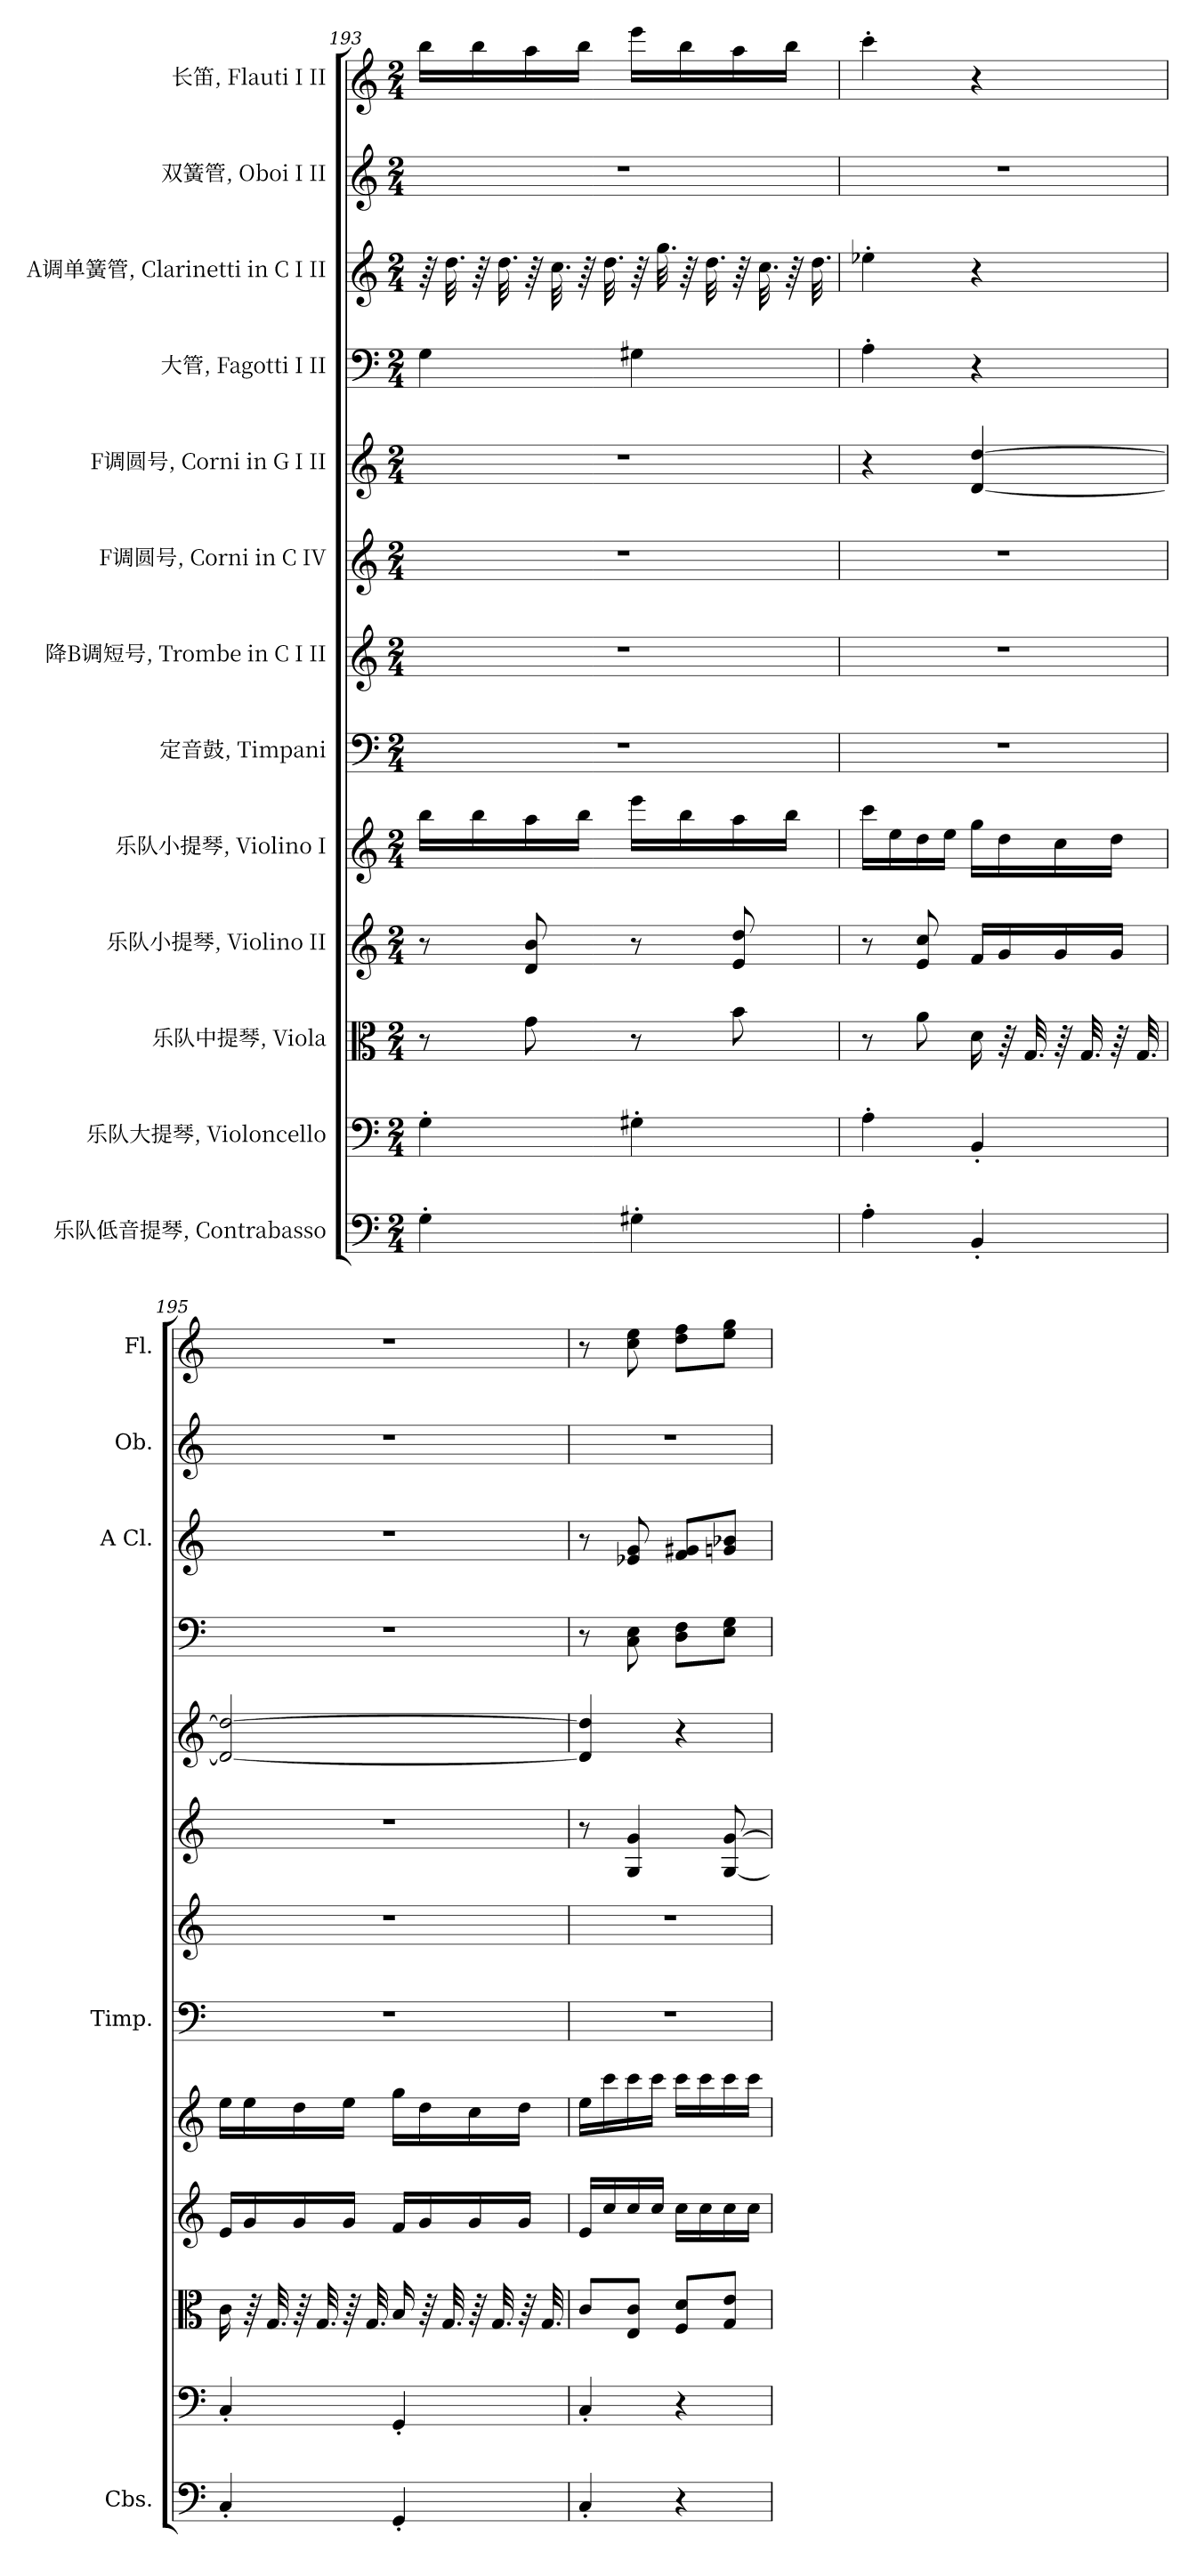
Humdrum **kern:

**kern	**kern	**kern	**kern	**kern	**kern	**kern	**kern	**kern	**kern	**kern	**kern	**kern
*part13	*part12	*part11	*part10	*part9	*part8	*part7	*part6	*part5	*part4	*part3	*part2	*part1
*staff13	*staff12	*staff11	*staff10	*staff9	*staff8	*staff7	*staff6	*staff5	*staff4	*staff3	*staff2	*staff1
*I"乐队低音提琴, Contrabasso	*I"乐队大提琴, Violoncello	*I"乐队中提琴, Viola	*I"乐队小提琴, Violino II	*I"乐队小提琴, Violino I	*I"定音鼓, Timpani	*I"降B调短号, Trombe in C I II	*I"F调圆号, Corni in C IV	*I"F调圆号, Corni in G I II	*I"大管, Fagotti I II	*I"A调单簧管, Clarinetti in C I II	*I"双簧管, Oboi I II	*I"长笛, Flauti I II
*I'Cbs.	*	*	*	*	*I'Timp.	*	*	*	*	*I'A Cl.	*I'Ob.	*I'Fl.
*clefF4	*clefF4	*clefC3	*clefG2	*clefG2	*clefF4	*clefG2	*clefG2	*clefG2	*clefF4	*clefG2	*clefG2	*clefG2
*ITrd7c12	*	*	*	*	*	*ITrd1c2	*ITrd4c7	*ITrd4c7	*	*ITrd2c3	*	*
*k[]	*k[]	*k[]	*k[]	*k[]	*k[]	*k[b-e-]	*k[b-]	*k[b-]	*k[]	*k[f#c#g#]	*k[]	*k[]
*M2/4	*M2/4	*M2/4	*M2/4	*M2/4	*M2/4	*M2/4	*M2/4	*M2/4	*M2/4	*M2/4	*M2/4	*M2/4
*MM125	*MM125	*MM125	*MM125	*MM125	*MM125	*MM125	*MM125	*MM125	*MM125	*MM125	*MM125	*MM125
=193	=193	=193	=193	=193	=193	=193	=193	=193	=193	=193	=193	=193
4GG'\	4G'\	8r	8r	16bb\LL	2r	2r	2r	2r	4G\	64r	2r	16bb\LL
.	.	.	.	.	.	.	.	.	.	32.b\	.	.
.	.	.	.	16bb\	.	.	.	.	.	64r	.	16bb\
.	.	.	.	.	.	.	.	.	.	32.b\	.	.
.	.	8g\	8d/ 8b/	16aa\	.	.	.	.	.	64r	.	16aa\
.	.	.	.	.	.	.	.	.	.	32.a\	.	.
.	.	.	.	16bb\JJ	.	.	.	.	.	64r	.	16bb\JJ
.	.	.	.	.	.	.	.	.	.	32.b\	.	.
*	*	*	*	*	*	*	*	*	*	*	*	*MM135
4GG#X'\	4G#X'\	8r	8r	16eee\LL	.	.	.	.	4G#X\	64r	.	16eee\LL
.	.	.	.	.	.	.	.	.	.	32.ee\	.	.
.	.	.	.	16bb\	.	.	.	.	.	64r	.	16bb\
.	.	.	.	.	.	.	.	.	.	32.b\	.	.
.	.	8b\	8e/ 8dd/	16aa\	.	.	.	.	.	64r	.	16aa\
.	.	.	.	.	.	.	.	.	.	32.a\	.	.
.	.	.	.	16bb\JJ	.	.	.	.	.	64r	.	16bb\JJ
.	.	.	.	.	.	.	.	.	.	32.b\	.	.
!!LO:PB:g=z
=194	=194	=194	=194	=194	=194	=194	=194	=194	=194	=194	=194	=194
*	*	*	*	*	*	*	*	*	*	*	*	*MM125
4AA'\	4A'\	8r	8r	16ccc\LL	2r	2r	2r	4r	4A'\	4ccn'\	2r	4ccc'\
.	.	.	.	16ee\	.	.	.	.	.	.	.	.
.	.	8a\	8e/ 8cc/	16dd\	.	.	.	.	.	.	.	.
.	.	.	.	16ee\JJ	.	.	.	.	.	.	.	.
*	*	*	*	*	*	*	*	*	*	*	*	*MM135
4BBB'/	4BB'/	16d\	16f/LL	16gg\LL	.	.	.	[4G/ [4g/	4r	4r	.	4r
.	.	64r	16g/	16dd\	.	.	.	.	.	.	.	.
.	.	32.G/	.	.	.	.	.	.	.	.	.	.
.	.	64r	16g/	16cc\	.	.	.	.	.	.	.	.
.	.	32.G/	.	.	.	.	.	.	.	.	.	.
.	.	64r	16g/JJ	16dd\JJ	.	.	.	.	.	.	.	.
.	.	32.G/	.	.	.	.	.	.	.	.	.	.
=195	=195	=195	=195	=195	=195	=195	=195	=195	=195	=195	=195	=195
*	*	*	*	*	*	*	*	*	*	*	*	*MM125
4CC'/	4C'/	16c\	16e/LL	16ee\LL	2r	2r	2r	2G/_ 2g/_	2r	2r	2r	2r
.	.	64r	16g/	16ee\	.	.	.	.	.	.	.	.
.	.	32.G/	.	.	.	.	.	.	.	.	.	.
.	.	64r	16g/	16dd\	.	.	.	.	.	.	.	.
.	.	32.G/	.	.	.	.	.	.	.	.	.	.
.	.	64r	16g/JJ	16ee\JJ	.	.	.	.	.	.	.	.
.	.	32.G/	.	.	.	.	.	.	.	.	.	.
4GGG'/	4GG'/	16B/	16f/LL	16gg\LL	.	.	.	.	.	.	.	.
.	.	64r	16g/	16dd\	.	.	.	.	.	.	.	.
.	.	32.G/	.	.	.	.	.	.	.	.	.	.
.	.	64r	16g/	16cc\	.	.	.	.	.	.	.	.
.	.	32.G/	.	.	.	.	.	.	.	.	.	.
.	.	64r	16g/JJ	16dd\JJ	.	.	.	.	.	.	.	.
.	.	32.G/	.	.	.	.	.	.	.	.	.	.
=196	=196	=196	=196	=196	=196	=196	=196	=196	=196	=196	=196	=196
*	*	*	*	*	*	*	*	*	*	*	*	*MM125
4CC'/	4C'/	8c/L	16e/LL	16ee\LL	2r	2r	8r	4G/] 4g/]	8r	8r	2r	8r
.	.	.	16cc/	16ccc\	.	.	.	.	.	.	.	.
.	.	8E/ 8c/J	16cc/	16ccc\	.	.	4C/ 4c/	.	8C\ 8E\	8cn/ 8e/	.	8cc\ 8ee\
.	.	.	16cc/JJ	16ccc\JJ	.	.	.	.	.	.	.	.
*	*	*	*	*	*	*	*	*	*	*	*	*MM135
4r	4r	8F/ 8d/L	16cc\LL	16ccc\LL	.	.	.	4r	8D\ 8F\L	8d/ 8e#X/L	.	8dd\ 8ff\L
.	.	.	16cc\	16ccc\	.	.	.	.	.	.	.	.
.	.	8G/ 8e/J	16cc\	16ccc\	.	.	[8C/ [8c/	.	8E\ 8G\J	8en/ 8gn/J	.	8ee\ 8gg\J
.	.	.	16cc\JJ	16ccc\JJ	.	.	.	.	.	.	.	.
=	=	=	=	=	=	=	=	=	=	=	=	=
*-	*-	*-	*-	*-	*-	*-	*-	*-	*-	*-	*-	*-
